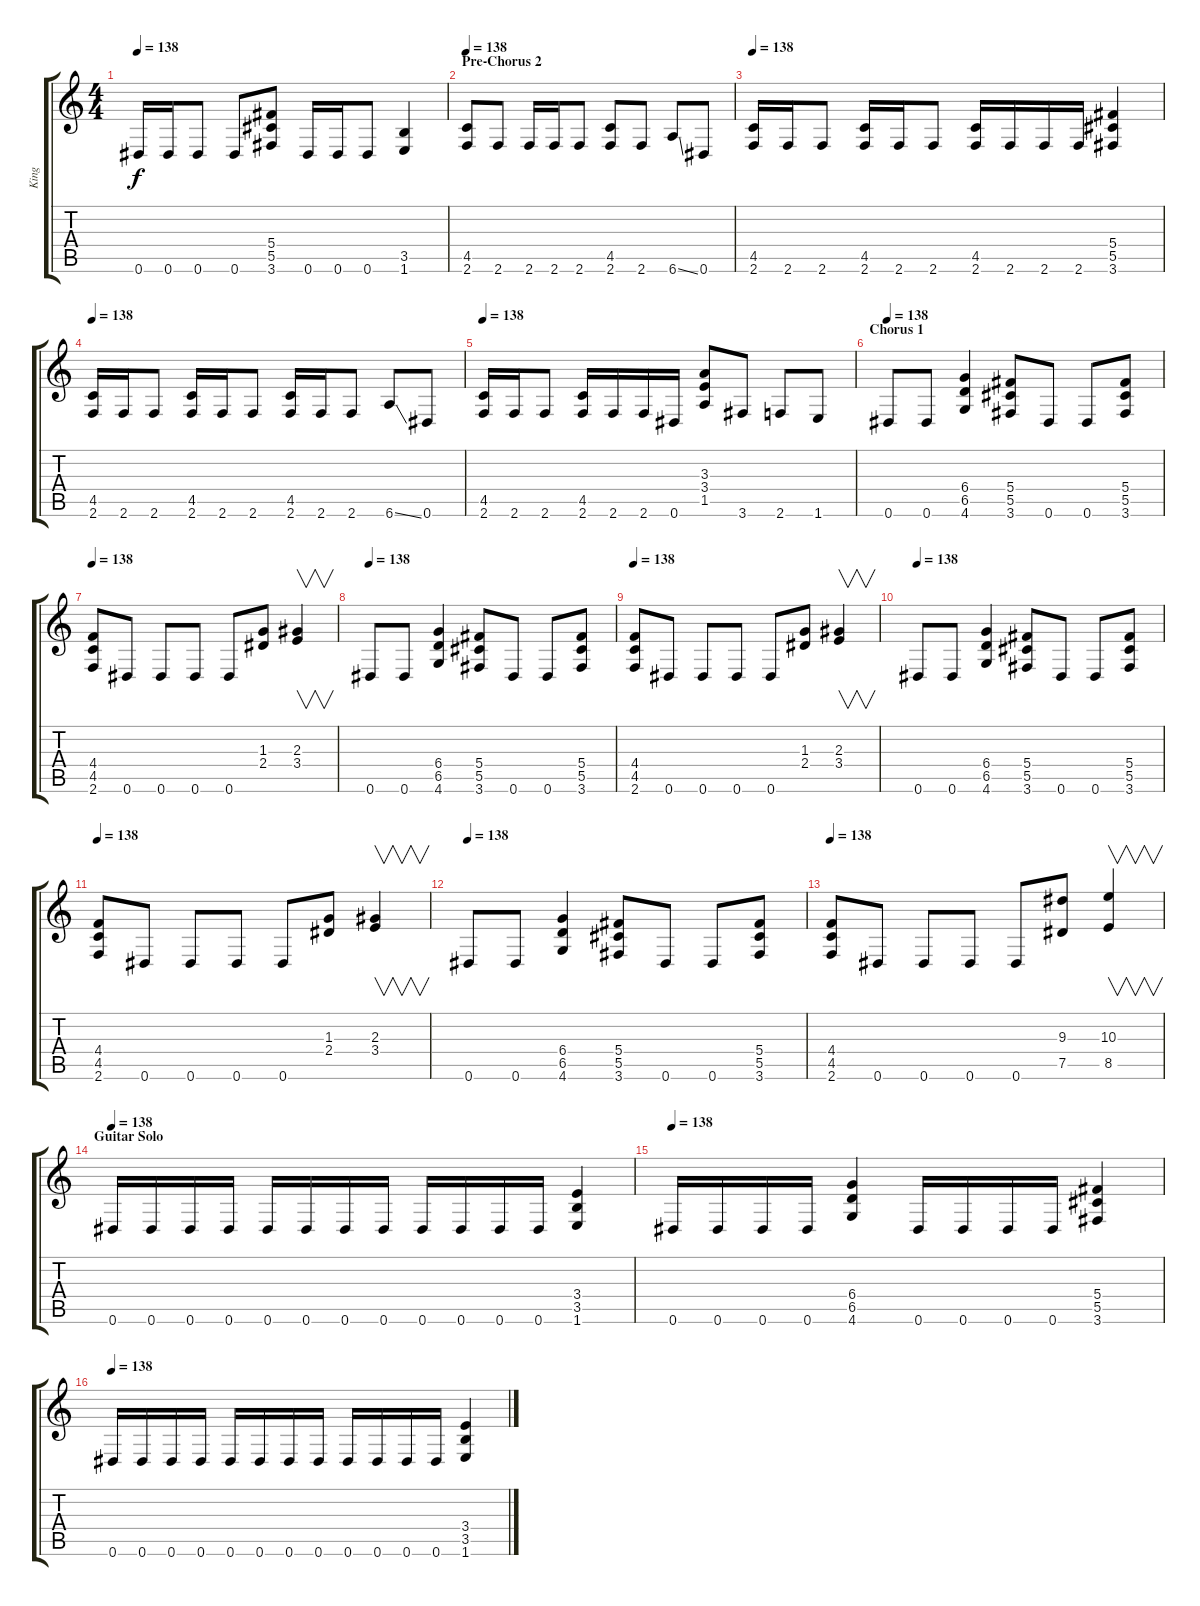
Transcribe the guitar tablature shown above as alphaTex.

\track ("King" "King") {instrument distortionguitar}
\staff {score tabs}
\tuning (Eb4 Bb3 Gb3 Db3 Ab2 Eb2) {hide}
\ts (4 4)
\tempo 138
\clef g2
\ks c
0.6.16{dy f} 0.6.16 0.6.8 0.6.8 (5.4 5.5 3.6).8 0.6.16 0.6.16 0.6.8 (3.5 1.6).4 |
\section ("" "Pre-Chorus 2")
\tempo 138
(4.5 2.6).8 2.6.8 2.6.16 2.6.16 2.6.8 (4.5 2.6).8 2.6.8 6.6{ss}.8 0.6.8 |
\tempo 138
(4.5 2.6).16 2.6.16 2.6.8 (4.5 2.6).16 2.6.16 2.6.8 (4.5 2.6).16 2.6.16 2.6.16 2.6.16 (5.4 5.5 3.6).4 |
\tempo 138
(4.5 2.6).16 2.6.16 2.6.8 (4.5 2.6).16 2.6.16 2.6.8 (4.5 2.6).16 2.6.16 2.6.8 6.6{ss}.8 0.6.8 |
\tempo 138
(4.5 2.6).16 2.6.16 2.6.8 (4.5 2.6).16 2.6.16 2.6.16 0.6.16 (3.3 3.4 1.5).8 3.6.8 2.6.8 1.6.8 |
\section ("" "Chorus 1")
\tempo 138
0.6.8 0.6.8 (6.4 6.5 4.6).4 (5.4 5.5 3.6).8 0.6.8 0.6.8 (5.4 5.5 3.6).8 |
\tempo 138
(4.4 4.5 2.6).8 0.6.8 0.6.8 0.6.8 0.6.8 (1.3 2.4).8 (2.3 3.4).4{v} |
\tempo 138
0.6.8 0.6.8 (6.4 6.5 4.6).4 (5.4 5.5 3.6).8 0.6.8 0.6.8 (5.4 5.5 3.6).8 |
\tempo 138
(4.4 4.5 2.6).8 0.6.8 0.6.8 0.6.8 0.6.8 (1.3 2.4).8 (2.3 3.4).4{v} |
\tempo 138
0.6.8 0.6.8 (6.4 6.5 4.6).4 (5.4 5.5 3.6).8 0.6.8 0.6.8 (5.4 5.5 3.6).8 |
\tempo 138
(4.4 4.5 2.6).8 0.6.8 0.6.8 0.6.8 0.6.8 (1.3 2.4).8 (2.3 3.4).4{v} |
\tempo 138
0.6.8 0.6.8 (6.4 6.5 4.6).4 (5.4 5.5 3.6).8 0.6.8 0.6.8 (5.4 5.5 3.6).8 |
\tempo 138
(4.4 4.5 2.6).8 0.6.8 0.6.8 0.6.8 0.6.8 (9.3 7.5).8 (10.3 8.5).4{v} |
\section ("" "Guitar Solo")
\tempo 138
0.6.16 0.6.16 0.6.16 0.6.16 0.6.16 0.6.16 0.6.16 0.6.16 0.6.16 0.6.16 0.6.16 0.6.16 (3.4 3.5 1.6).4 |
\tempo 138
0.6.16 0.6.16 0.6.16 0.6.16 (6.4 6.5 4.6).4 0.6.16 0.6.16 0.6.16 0.6.16 (5.4 5.5 3.6).4 |
\tempo 138
0.6.16 0.6.16 0.6.16 0.6.16 0.6.16 0.6.16 0.6.16 0.6.16 0.6.16 0.6.16 0.6.16 0.6.16 (3.4 3.5 1.6).4
